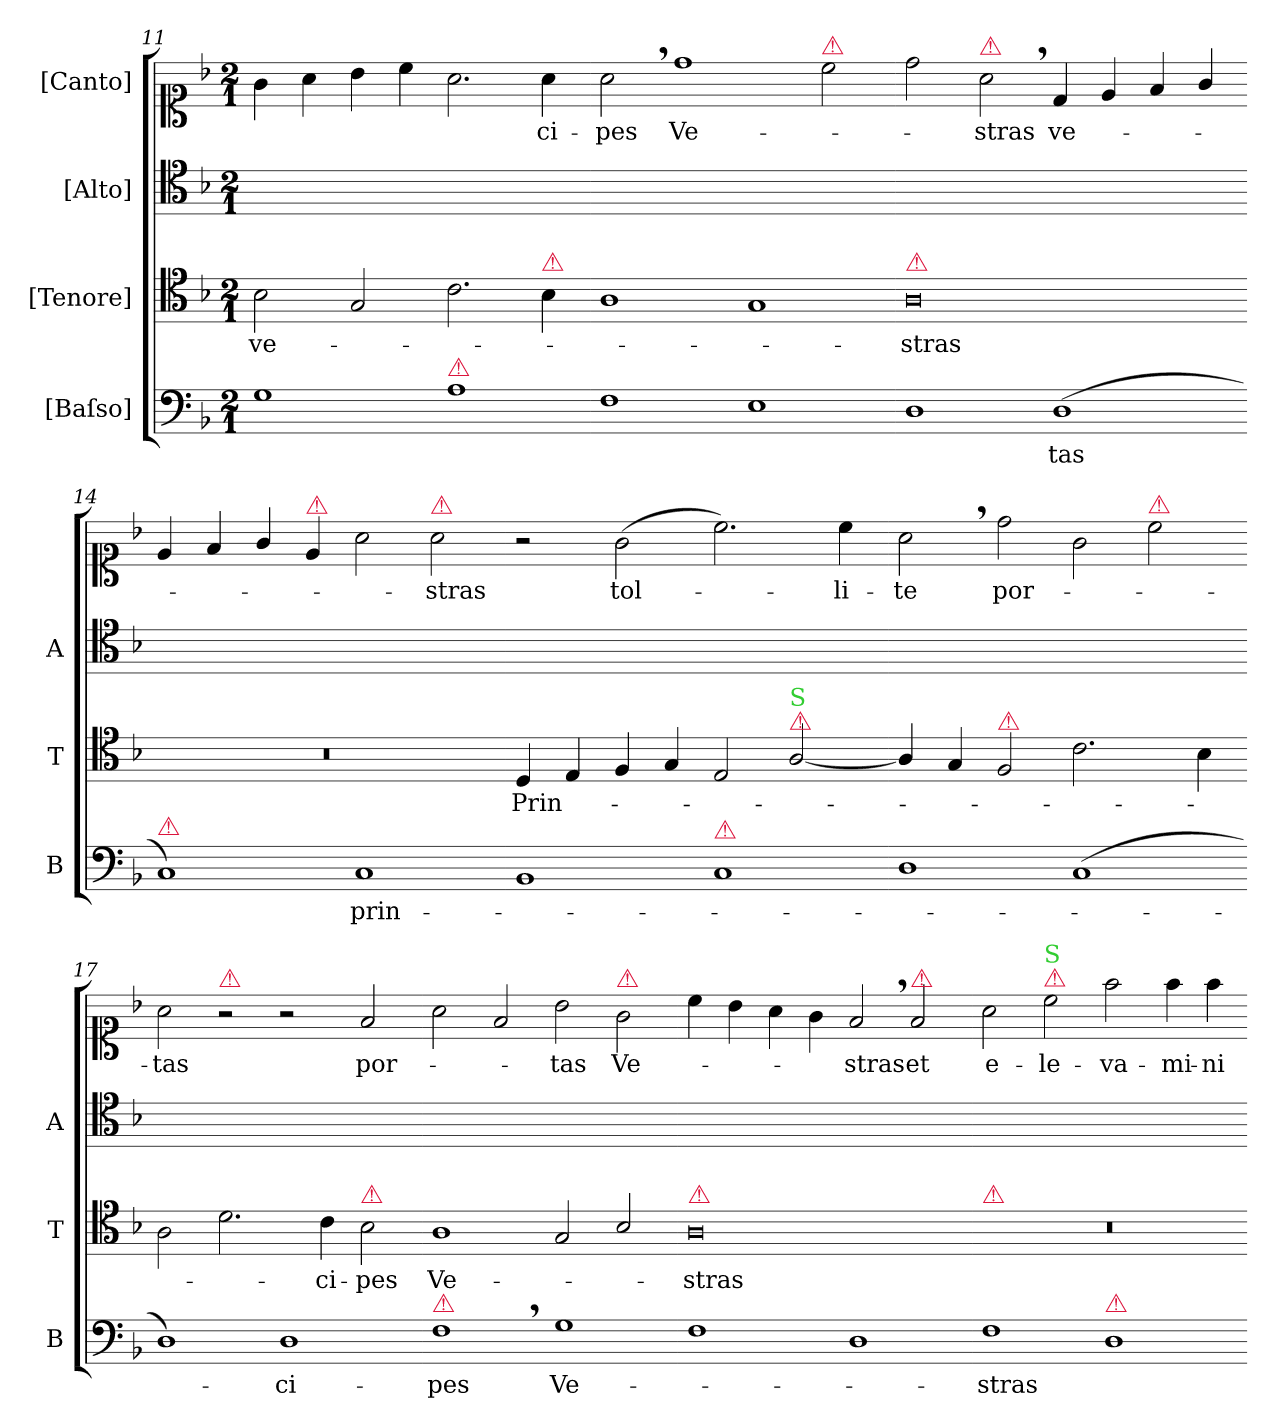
**kern	**text	**kern	**text	**kern	**kern	**text
*part4	*part4	*part3	*part3	*part2	*part1	*part1
*staff4	*staff4	*staff3	*staff3	*staff2	*staff1	*staff1
*I"[Baſso]	*	*I"[Tenore]	*	*I"[Alto]	*I"[Canto]	*
*I'B	*	*I'T	*	*I'A	*	*
*clefF4	*	*clefC4	*	*clefC4	*clefC1	*
*k[b-]	*	*k[b-]	*	*k[b-]	*k[b-]	*
*F:	*	*F:	*	*F:	*F:	*
*M2/1	*	*M2/1	*	*M2/1	*M2/1	*
=11	=11	=11	=11	=11	=11	=11
1G\	.	2B-\	ve-	0ryy	4g\	.
.	.	.	.	.	4a\	.
.	.	2G/	.	.	4b-\	.
.	.	.	.	.	4cc\	.
!LO:TX:a:color=crimson:t=⚠	!	!	!	!	!	!
1A\	.	2.c\	.	.	2.a\	.
!	!	!LO:TX:a:color=crimson:t=⚠	!	!	!	!
.	.	4B-\	.	.	4a\	-ci-
=12-	=12-	=12-	=12-	=12-	=12-	=12-
1F\	.	1A\	.	0ryy	2a,\	-pes
.	.	.	.	.	1dd\	Ve-
1E\	.	1G/	.	.	.	.
!	!	!	!	!	!LO:TX:a:color=crimson:t=⚠	!
.	.	.	.	.	2cc\	.
=13-	=13-	=13-	=13-	=13-	=13-	=13-
!	!	!LO:TX:a:color=crimson:t=⚠	!	!	!	!
1D\	.	0A\	-stras	0ryy	2dd\	.
!	!	!	!	!	!LO:TX:a:color=crimson:t=⚠	!
.	.	.	.	.	2a,\	-stras
(1D\	-tas	.	.	.	4d/	ve-
.	.	.	.	.	4e/	.
.	.	.	.	.	4f/	.
.	.	.	.	.	4g/	.
=14-	=14-	=14-	=14-	=14-	=14-	=14-
!LO:TX:a:color=crimson:t=⚠	!	!	!	!	!	!
1C/)	.	0r	.	0ryy	4e/	.
.	.	.	.	.	4f/	.
.	.	.	.	.	4g/	.
!	!	!	!	!	!LO:TX:a:color=crimson:t=⚠	!
.	.	.	.	.	4e/	.
1C/	prin-	.	.	.	2a\	.
!	!	!	!	!	!LO:TX:a:color=crimson:t=⚠	!
.	.	.	.	.	2a\	-stras
=15-	=15-	=15-	=15-	=15-	=15-	=15-
1BB-/	.	4D/	Prin-	0ryy	2r	.
.	.	4E/	.	.	.	.
.	.	4F/	.	.	(2g\	tol-
.	.	4G/	.	.	.	.
!LO:TX:a:color=crimson:t=⚠	!	!	!	!	!	!
1C/	.	2E/	.	.	2.cc\)	.
!	!	!LO:TX:a:color=crimson:t=⚠	!	!	!	!
!	!	!LO:TX:a:color=limegreen:t=S	!	!	!	!
.	.	[2A/	.	.	.	.
.	.	.	.	.	4cc\	-li-
=16-	=16-	=16-	=16-	=16-	=16-	=16-
1D\	.	4A!/]	.	0ryy	2a,\	-te
.	.	4G/	.	.	.	.
!	!	!LO:TX:a:color=crimson:t=⚠	!	!	!	!
.	.	2F/	.	.	2dd\	por-
(1C/	.	2.c\	.	.	2g\	.
!	!	!	!	!	!LO:TX:a:color=crimson:t=⚠	!
.	.	.	.	.	2cc\	.
.	.	4B-\	.	.	.	.
=17-	=17-	=17-	=17-	=17-	=17-	=17-
1D\)	.	2A\	.	0ryy	2a\	-tas
!	!	!	!	!	!LO:TX:a:color=crimson:t=⚠	!
.	.	2.d\	.	.	2r	.
1D\	-ci-	.	.	.	2r	.
.	.	4c\	-ci-	.	.	.
!	!	!LO:TX:a:color=crimson:t=⚠	!	!	!	!
.	.	2B-\	-pes	.	2f/	por-
=18-	=18-	=18-	=18-	=18-	=18-	=18-
!LO:TX:a:color=crimson:t=⚠	!	!	!	!	!	!
1F,\	-pes	1A\	Ve-	0ryy	2a\	.
.	.	.	.	.	2f/	.
1G\	Ve-	2G/	.	.	2b-\	-tas
!	!	!	!	!	!LO:TX:a:color=crimson:t=⚠	!
.	.	2B-/	.	.	2g\	Ve-
=19-	=19-	=19-	=19-	=19-	=19-	=19-
!	!	!LO:TX:a:color=crimson:t=⚠	!	!	!	!
1F\	.	0A\	-stras	0ryy	4cc\	.
.	.	.	.	.	4b-\	.
.	.	.	.	.	4a\	.
.	.	.	.	.	4g\	.
1D\	.	.	.	.	2f,/	-stras
!	!	!	!	!	!LO:TX:a:color=crimson:t=⚠	!
.	.	.	.	.	2f/	et
=20-	=20-	=20-	=20-	=20-	=20-	=20-
!	!	!LO:TX:a:color=crimson:t=⚠	!	!	!	!
1F\	-stras	0r	.	0ryy	2a\	e-
!	!	!	!	!	!LO:TX:a:color=crimson:t=⚠	!
!	!	!	!	!	!LO:TX:a:color=limegreen:t=S	!
.	.	.	.	.	2cc\	-le-
!LO:TX:a:color=crimson:t=⚠	!	!	!	!	!	!
1D\	.	.	.	.	2ff\	-va-
.	.	.	.	.	4ff\	-mi-
.	.	.	.	.	4ff\	-ni
=-	=-	=-	=-	=-	=-	=-
*-	*-	*-	*-	*-	*-	*-
